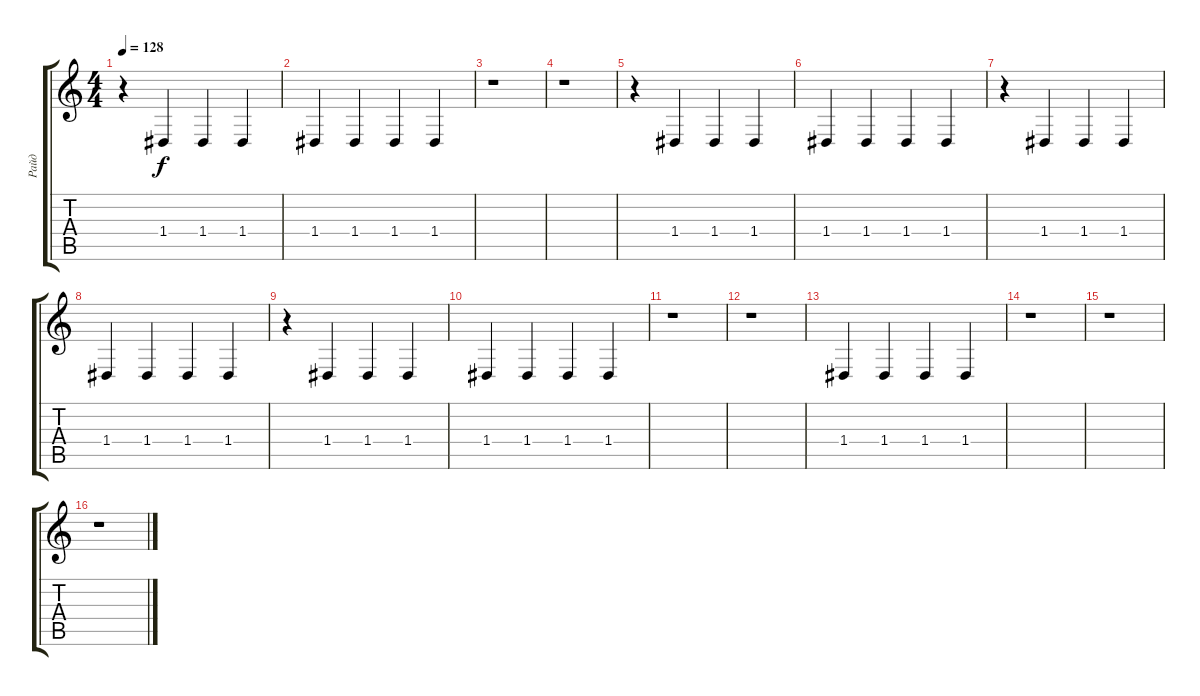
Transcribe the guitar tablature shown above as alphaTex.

\track ("Райд" "Райд") {instrument acousticgrandpiano}
\staff {score tabs}
\tuning (E4 B3 G3 D3 A2 E2) {hide}
\ts (4 4)
\tempo 128
\clef g2
\ks c
r.4{dy f} 1.4.4 1.4.4 1.4.4 |
1.4.4 1.4.4 1.4.4 1.4.4 |
r.1 |
r.1 |
r.4 1.4.4 1.4.4 1.4.4 |
1.4.4 1.4.4 1.4.4 1.4.4 |
r.4 1.4.4 1.4.4 1.4.4 |
1.4.4 1.4.4 1.4.4 1.4.4 |
r.4 1.4.4 1.4.4 1.4.4 |
1.4.4 1.4.4 1.4.4 1.4.4 |
r.1 |
r.1 |
1.4.4 1.4.4 1.4.4 1.4.4 |
r.1 |
r.1 |
r.1
